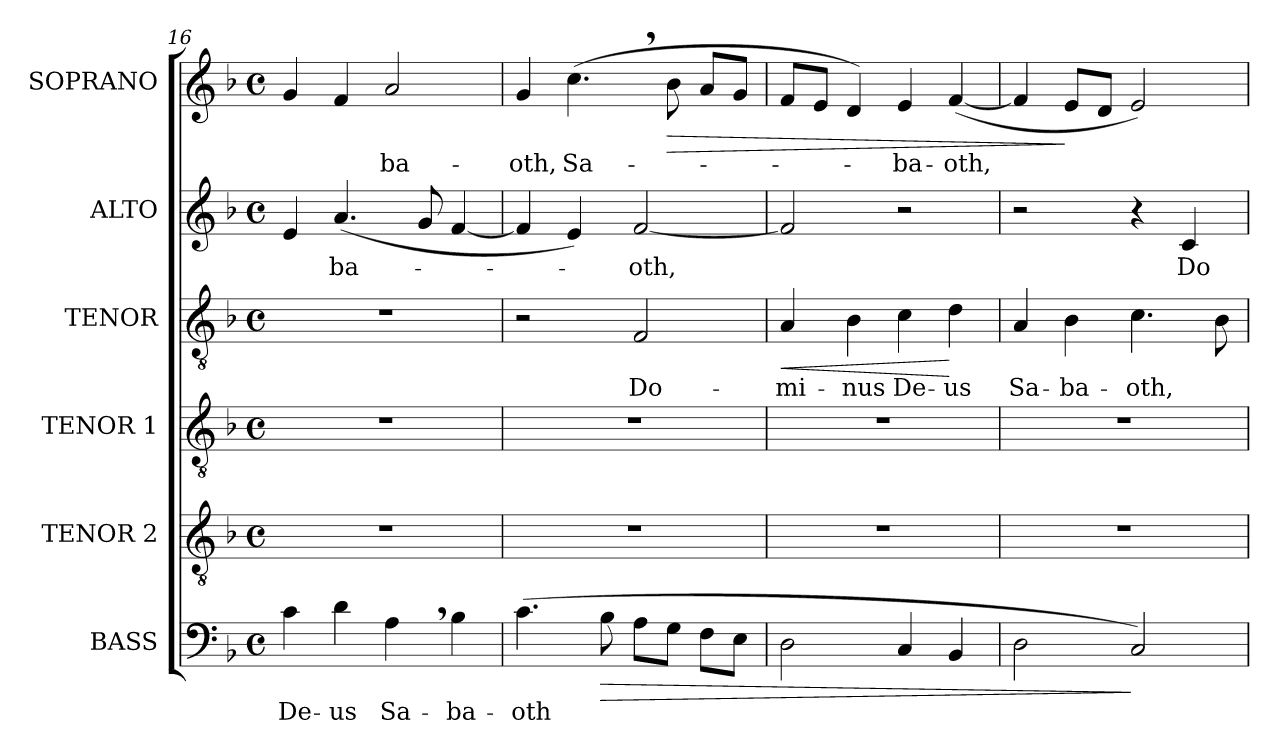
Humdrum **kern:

**kern	**text	**dynam	**kern	**kern	**kern	**text	**dynam	**kern	**text	**kern	**text	**dynam
*part6	*part6	*part6	*part5	*part4	*part3	*part3	*part3	*part2	*part2	*part1	*part1	*part1
*staff6	*staff6	*staff6	*staff5	*staff4	*staff3	*staff3	*staff3	*staff2	*staff2	*staff1	*staff1	*staff1
*I"BASS	*	*	*I"TENOR 2	*I"TENOR 1	*I"TENOR	*	*	*I"ALTO	*	*I"SOPRANO	*	*
*I'B.	*	*	*I'T2.	*I'T1.	*I'T.	*	*	*I'A.	*	*I'S.	*	*
*clefF4	*	*	*clefGv2	*clefGv2	*clefGv2	*	*	*clefG2	*	*clefG2	*	*
*	*	*	*ITrd7c12	*ITrd7c12	*ITrd7c12	*	*	*	*	*	*	*
*k[b-]	*	*	*k[b-]	*k[b-]	*k[b-]	*	*	*k[b-]	*	*k[b-]	*	*
*F:	*	*	*F:	*F:	*F:	*	*	*F:	*	*F:	*	*
*M4/4	*	*	*M4/4	*M4/4	*M4/4	*	*	*M4/4	*	*M4/4	*	*
*met(c)	*	*	*met(c)	*met(c)	*met(c)	*	*	*met(c)	*	*met(c)	*	*
=16	=16	=16	=16	=16	=16	=16	=16	=16	=16	=16	=16	=16
!	!LO:LY:b:color=#000000	!	!	!	!	!	!	!	!	!	!	!
4ci\	De-	.	1r	1r	1r	.	.	4ei/	.	4gi/	.	.
!	!LO:LY:b:color=#000000	!	!	!	!	!	!	!	!	!	!	!
!	!	!	!	!	!	!	!	!	!LO:LY:b:color=#000000	!	!	!
4di\	-us	.	.	.	.	.	.	(4.ai/	-ba-	4fi/	.	.
!	!LO:LY:b:color=#000000	!	!	!	!	!	!	!	!	!	!	!
!	!	!	!	!	!	!	!	!	!	!	!LO:LY:b:color=#000000	!
4A,i\	Sa-	.	.	.	.	.	.	.	.	2ai/	-ba-	.
.	.	.	.	.	.	.	.	8gi/	.	.	.	.
!	!LO:LY:b:color=#000000	!	!	!	!	!	!	!	!	!	!	!
4B-i\	-ba-	.	.	.	.	.	.	[4fi/	.	.	.	.
=17	=17	=17	=17	=17	=17	=17	=17	=17	=17	=17	=17	=17
!	!LO:LY:b:color=#000000	!	!	!	!	!	!	!	!	!	!	!
!	!	!	!	!	!	!	!	!	!	!	!LO:LY:b:color=#000000	!
(4.ci\	-oth	.	1r	1r	2r	.	.	4fi/]	.	4gi/	-oth,	.
!	!	!	!	!	!	!	!	!	!	!	!LO:LY:b:color=#000000	!
.	.	.	.	.	.	.	.	4ei/)	.	(4.cc,i\	Sa-	.
!	!	!LO:HP:b	!	!	!	!	!	!	!	!	!	!
8B-i\	.	>	.	.	.	.	.	.	.	.	.	.
!	!	!	!	!	!	!LO:LY:b:color=#000000	!	!	!	!	!	!
!	!	!	!	!	!	!	!	!	!LO:LY:b:color=#000000	!	!	!
8Ai\L	.	.	.	.	2FFi/	Do-	.	[2fi/	-oth,	.	.	.
!	!	!	!	!	!	!	!	!	!	!	!	!LO:HP:b
8Gi\J	.	.	.	.	.	.	.	.	.	8b-i\	.	>
8Fi\L	.	.	.	.	.	.	.	.	.	8ai/L	.	.
8Ei\J	.	.	.	.	.	.	.	.	.	8gi/J	.	.
=18	=18	=18	=18	=18	=18	=18	=18	=18	=18	=18	=18	=18
!	!	!	!	!	!	!LO:LY:b:color=#000000	!LO:HP:b	!	!	!	!	!
2Di\	.	.	1r	1r	4AAi/	-mi-	<	2fi/]	.	8fi/L	.	.
.	.	.	.	.	.	.	.	.	.	8ei/J	.	.
!	!	!	!	!	!	!LO:LY:b:color=#000000	!	!	!	!	!	!
.	.	.	.	.	4BB-i\	-nus	.	.	.	4di/)	.	.
!	!	!	!	!	!	!LO:LY:b:color=#000000	!	!	!	!	!	!
!	!	!	!	!	!	!	!	!	!	!	!LO:LY:b:color=#000000	!
4Ci/	.	.	.	.	4Ci\	De-	.	2r	.	4ei/	-ba-	.
!	!	!	!	!	!	!LO:LY:b:color=#000000	!	!	!	!	!	!
!	!	!	!	!	!	!	!	!	!	!	!LO:LY:b:color=#000000	!
4BB-i/	.	.	.	.	4Di\	-us	[	.	.	([4fi/	-oth,	.
=19	=19	=19	=19	=19	=19	=19	=19	=19	=19	=19	=19	=19
!	!	!	!	!	!	!LO:LY:b:color=#000000	!	!	!	!	!	!
2Di\	.	.	1r	1r	4AAi/	Sa-	.	2r	.	4fi/]	.	.
!	!	!	!	!	!	!LO:LY:b:color=#000000	!	!	!	!	!	!
.	.	.	.	.	4BB-i\	-ba-	.	.	.	8ei/L	.	]
.	.	.	.	.	.	.	.	.	.	8di/J	.	.
!	!	!	!	!	!	!LO:LY:b:color=#000000	!	!	!	!	!	!
2Ci/)	.	]	.	.	4.Ci\	-oth,	.	4r	.	2ei/)	.	.
!	!	!	!	!	!	!	!	!	!LO:LY:b:color=#000000	!	!	!
.	.	.	.	.	.	.	.	4ci/	Do-	.	.	.
.	.	.	.	.	8BB-i\	.	.	.	.	.	.	.
=	=	=	=	=	=	=	=	=	=	=	=	=
*-	*-	*-	*-	*-	*-	*-	*-	*-	*-	*-	*-	*-
